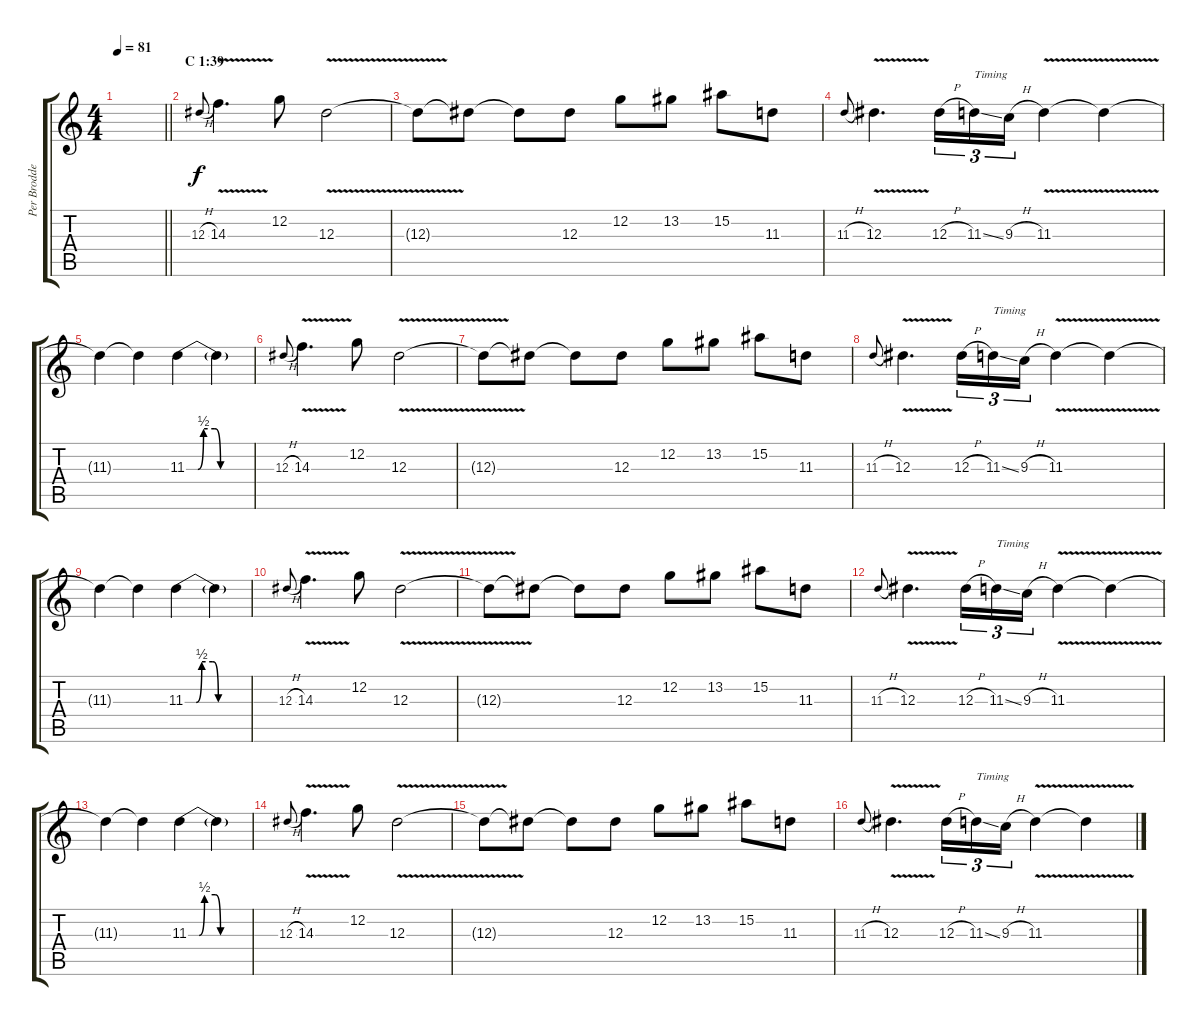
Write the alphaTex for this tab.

\track ("Per Broddesson (right Guitar) C-Tuning" "Per Brodde") {instrument acousticguitarsteel}
\staff {score tabs}
\tuning (C4 G3 Eb3 Bb2 F2 C2) {hide}
\ts (4 4)
\tempo 81
\clef g2
\barLineRight lightlight
\ks c
|
\section ("" "C 1:39")
12.3{h}.8{gr onbeat} 14.3{v}.4{d balance 16} 12.2.8 12.3{v}.2 |
12.3{t}.8 12.3{t}.8 12.3{t}.8 12.3.8 12.2.8 13.2.8 15.2.8 11.3.8 |
11.3{h}.8{gr onbeat} 12.3{v}.4{d} 12.3{h}.16{tu (3 2)} 11.3{ss}.16{tu (3 2) txt "Timing"} 9.3{h}.16{tu (3 2)} 11.3{v}.4 11.3{t}.4 |
11.3{t}.4 11.3{t}.4 11.3{be (custom 0 0 10 0 15 2 25 2 30 0 60 0)}.4 11.3{t}.4 |
12.3{h}.8{gr onbeat} 14.3{v}.4{d balance 16} 12.2.8 12.3{v}.2 |
12.3{t}.8 12.3{t}.8 12.3{t}.8 12.3.8 12.2.8 13.2.8 15.2.8 11.3.8 |
11.3{h}.8{gr onbeat} 12.3{v}.4{d} 12.3{h}.16{tu (3 2)} 11.3{ss}.16{tu (3 2) txt "Timing"} 9.3{h}.16{tu (3 2)} 11.3{v}.4 11.3{t}.4 |
11.3{t}.4 11.3{t}.4 11.3{be (custom 0 0 10 0 15 2 25 2 30 0 60 0)}.4 11.3{t}.4 |
12.3{h}.8{gr onbeat} 14.3{v}.4{d balance 16} 12.2.8 12.3{v}.2 |
12.3{t}.8 12.3{t}.8 12.3{t}.8 12.3.8 12.2.8 13.2.8 15.2.8 11.3.8 |
11.3{h}.8{gr onbeat} 12.3{v}.4{d} 12.3{h}.16{tu (3 2)} 11.3{ss}.16{tu (3 2) txt "Timing"} 9.3{h}.16{tu (3 2)} 11.3{v}.4 11.3{t}.4 |
11.3{t}.4 11.3{t}.4 11.3{be (custom 0 0 10 0 15 2 25 2 30 0 60 0)}.4 11.3{t}.4 |
12.3{h}.8{gr onbeat} 14.3{v}.4{d balance 16} 12.2.8 12.3{v}.2 |
12.3{t}.8 12.3{t}.8 12.3{t}.8 12.3.8 12.2.8 13.2.8 15.2.8 11.3.8 |
11.3{h}.8{gr onbeat} 12.3{v}.4{d} 12.3{h}.16{tu (3 2)} 11.3{ss}.16{tu (3 2) txt "Timing"} 9.3{h}.16{tu (3 2)} 11.3{v}.4 11.3{t}.4
